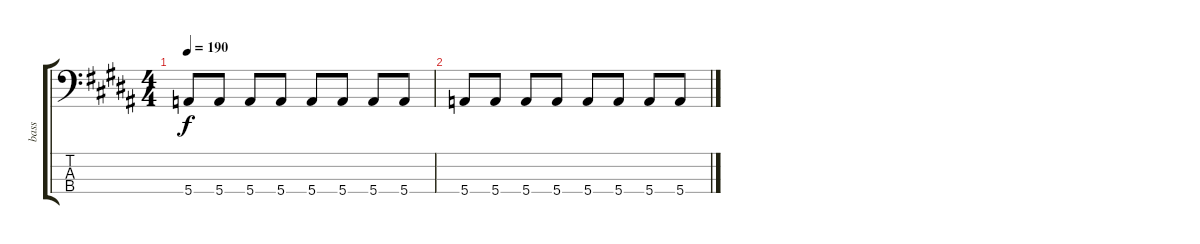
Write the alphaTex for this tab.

\track ("bass" "bass") {instrument electricbasspick}
\staff {score tabs}
\tuning (G2 D2 A1 E1) {hide}
\ts (4 4)
\tempo 190
\clef f4
\ks b
5.4.8{dy f} 5.4.8 5.4.8 5.4.8 5.4.8 5.4.8 5.4.8 5.4.8 |
5.4.8 5.4.8 5.4.8 5.4.8 5.4.8 5.4.8 5.4.8 5.4.8
